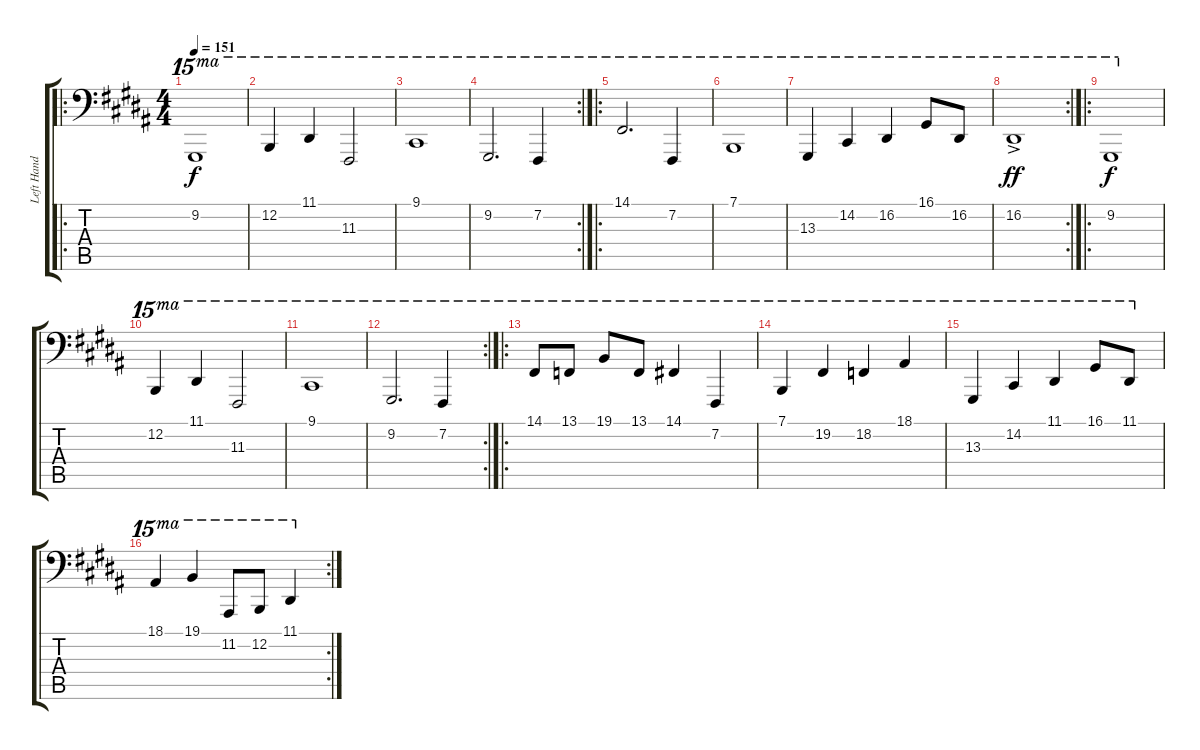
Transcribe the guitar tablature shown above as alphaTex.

\track ("Left Hand" "Left Hand") {instrument brightacousticpiano}
\staff {score tabs}
\tuning (E3 B2 G2 D2 A1 E1) {hide}
\ro
\ts (4 4)
\tempo 151
\clef f4
\ks g#minor
9.2.1{ot 15ma dy f volume 13} |
12.2.4{ot 15ma} 11.1.4{ot 15ma} 11.3.2{ot 15ma} |
9.1.1{ot 15ma} |
\rc 2
9.2.2{d ot 15ma} 7.2.4{ot 15ma} |
\ro
14.1.2{d ot 15ma} 7.2.4{ot 15ma} |
7.1.1{ot 15ma} |
13.3.4{ot 15ma} 14.2.4{ot 15ma} 16.2.4{ot 15ma} 16.1.8{ot 15ma} 16.2.8{ot 15ma} |
\rc 2
16.2{ac}.1{ot 15ma dy ff} |
\ro
9.2.1{ot 15ma dy f volume 13} |
12.2.4{ot 15ma} 11.1.4{ot 15ma} 11.3.2{ot 15ma} |
9.1.1{ot 15ma} |
\rc 2
9.2.2{d ot 15ma} 7.2.4{ot 15ma} |
\ro
14.1.8{ot 15ma} 13.1.8{ot 15ma} 19.1.8{ot 15ma} 13.1.8{ot 15ma} 14.1.4{ot 15ma} 7.2.4{ot 15ma} |
7.1.4{ot 15ma} 19.2.4{ot 15ma} 18.2.4{ot 15ma} 18.1.4{ot 15ma} |
13.3.4{ot 15ma} 14.2.4{ot 15ma} 11.1.4{ot 15ma} 16.1.8{ot 15ma} 11.1.8{ot 15ma} |
\rc 2
18.1.4{ot 15ma} 19.1.4{ot 15ma} 11.2.8{ot 15ma} 12.2.8{ot 15ma} 11.1.4{ot 15ma}
